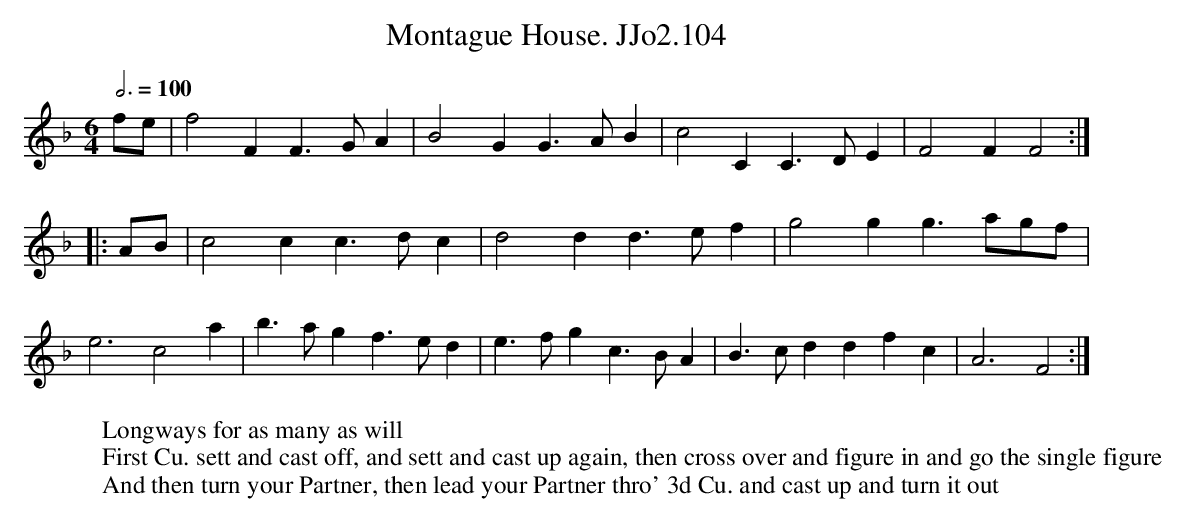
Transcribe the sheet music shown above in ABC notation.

X:1
T:Montague House. JJo2.104
W:Longways for as many as will
M:6/4
L:1/4
Q:3/4=100
K:F
f/e/|f2FF>GA | B2GG>AB | c2CC>DE | F2FF2 :|
|: A/B/ | c2 cc>dc | d2dd>ef | g2gg>ag/f/ |
e3c2a | b>ag f>ed | e>fg c>BA | B>cd dfc | A3 F2 :|
W:First Cu. sett and cast off, and sett and cast up again, then cross over and figure in and go the single figure
W:And then turn your Partner, then lead your Partner thro' 3d Cu. and cast up and turn it out
